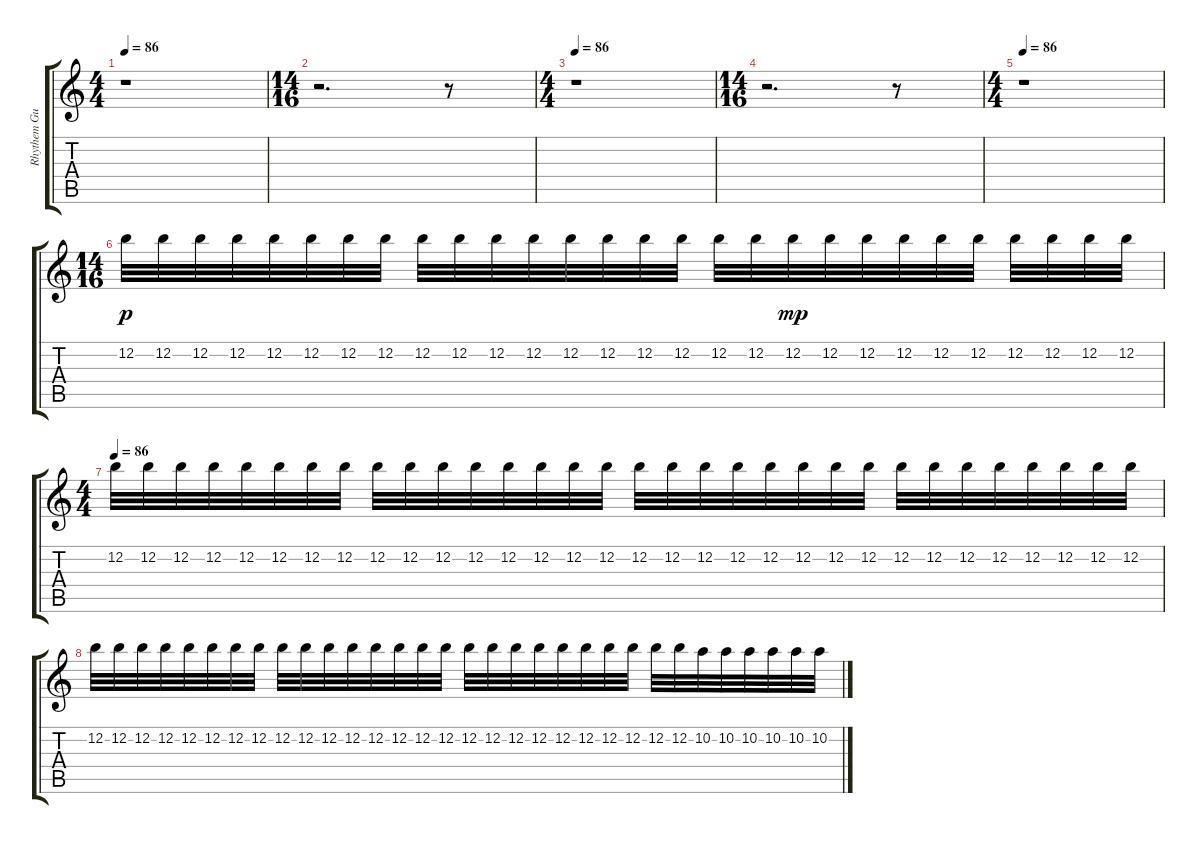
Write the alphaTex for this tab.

\track ("Rhythem Guitar" "Rhythem Gu") {instrument overdrivenguitar}
\staff {score tabs}
\tuning (E4 B3 G3 D3 A2 E2) {hide}
\ts (4 4)
\tempo 86
\clef g2
\ks c
r.1{dy ff} |
\ts (14 16)
r.2{d} r.8 |
\ts (4 4)
\tempo 86
r.1 |
\ts (14 16)
r.2{d} r.8 |
\ts (4 4)
\tempo 86
r.1 |
\ts (14 16)
12.2.32{dy p instrument electricguitarjazz} 12.2.32 12.2.32 12.2.32 12.2.32 12.2.32 12.2.32 12.2.32 12.2.32 12.2.32 12.2.32 12.2.32 12.2.32 12.2.32 12.2.32 12.2.32 12.2.32 12.2.32 12.2.32{dy mp} 12.2.32 12.2.32 12.2.32 12.2.32 12.2.32 12.2.32 12.2.32 12.2.32 12.2.32 |
\ts (4 4)
\tempo 86
12.2.32 12.2.32 12.2.32 12.2.32 12.2.32 12.2.32 12.2.32 12.2.32 12.2.32 12.2.32 12.2.32 12.2.32 12.2.32 12.2.32 12.2.32 12.2.32 12.2.32 12.2.32 12.2.32 12.2.32 12.2.32 12.2.32 12.2.32 12.2.32 12.2.32 12.2.32 12.2.32 12.2.32 12.2.32 12.2.32 12.2.32 12.2.32 |
12.2.32 12.2.32 12.2.32 12.2.32 12.2.32 12.2.32 12.2.32 12.2.32 12.2.32 12.2.32 12.2.32 12.2.32 12.2.32 12.2.32 12.2.32 12.2.32 12.2.32 12.2.32 12.2.32 12.2.32 12.2.32 12.2.32 12.2.32 12.2.32 12.2.32 12.2.32 10.2.32 10.2.32 10.2.32 10.2.32 10.2.32 10.2.32
